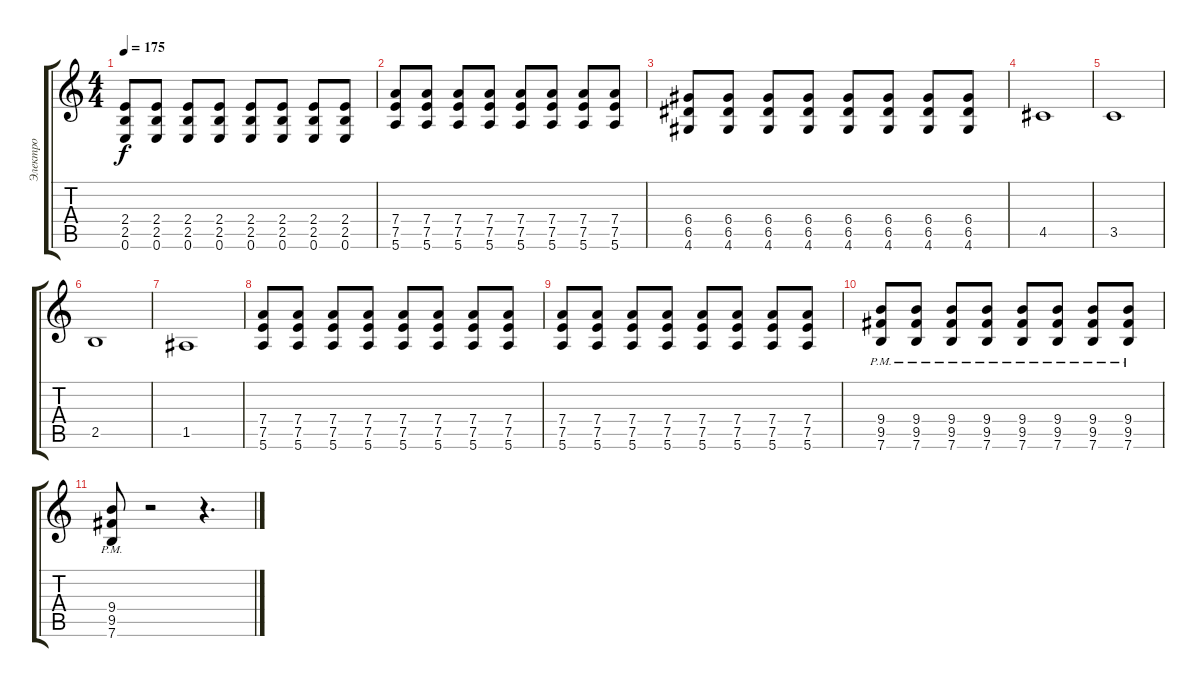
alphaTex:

\track ("Электро" "Электро") {instrument distortionguitar}
\staff {score tabs}
\tuning (E4 B3 G3 D3 A2 E2) {hide}
\ts (4 4)
\tempo 175
\clef g2
\ks c
(2.4 2.5 0.6).8{dy f} (2.4 2.5 0.6).8 (2.4 2.5 0.6).8 (2.4 2.5 0.6).8 (2.4 2.5 0.6).8 (2.4 2.5 0.6).8 (2.4 2.5 0.6).8 (2.4 2.5 0.6).8 |
(7.4 7.5 5.6).8 (7.4 7.5 5.6).8 (7.4 7.5 5.6).8 (7.4 7.5 5.6).8 (7.4 7.5 5.6).8 (7.4 7.5 5.6).8 (7.4 7.5 5.6).8 (7.4 7.5 5.6).8 |
(6.4 6.5 4.6).8 (6.4 6.5 4.6).8 (6.4 6.5 4.6).8 (6.4 6.5 4.6).8 (6.4 6.5 4.6).8 (6.4 6.5 4.6).8 (6.4 6.5 4.6).8 (6.4 6.5 4.6).8 |
4.5.1 |
3.5.1 |
2.5.1 |
1.5.1 |
(7.4 7.5 5.6).8 (7.4 7.5 5.6).8 (7.4 7.5 5.6).8 (7.4 7.5 5.6).8 (7.4 7.5 5.6).8 (7.4 7.5 5.6).8 (7.4 7.5 5.6).8 (7.4 7.5 5.6).8 |
(7.4 7.5 5.6).8 (7.4 7.5 5.6).8 (7.4 7.5 5.6).8 (7.4 7.5 5.6).8 (7.4 7.5 5.6).8 (7.4 7.5 5.6).8 (7.4 7.5 5.6).8 (7.4 7.5 5.6).8 |
(9.4{pm} 9.5{pm} 7.6{pm}).8 (9.4{pm} 9.5{pm} 7.6{pm}).8 (9.4{pm} 9.5{pm} 7.6{pm}).8 (9.4{pm} 9.5{pm} 7.6{pm}).8 (9.4{pm} 9.5{pm} 7.6{pm}).8 (9.4{pm} 9.5{pm} 7.6{pm}).8 (9.4{pm} 9.5{pm} 7.6{pm}).8 (9.4{pm} 9.5{pm} 7.6{pm}).8 |
(9.4{pm} 9.5{pm} 7.6{pm}).8 r.2 r.4{d}
